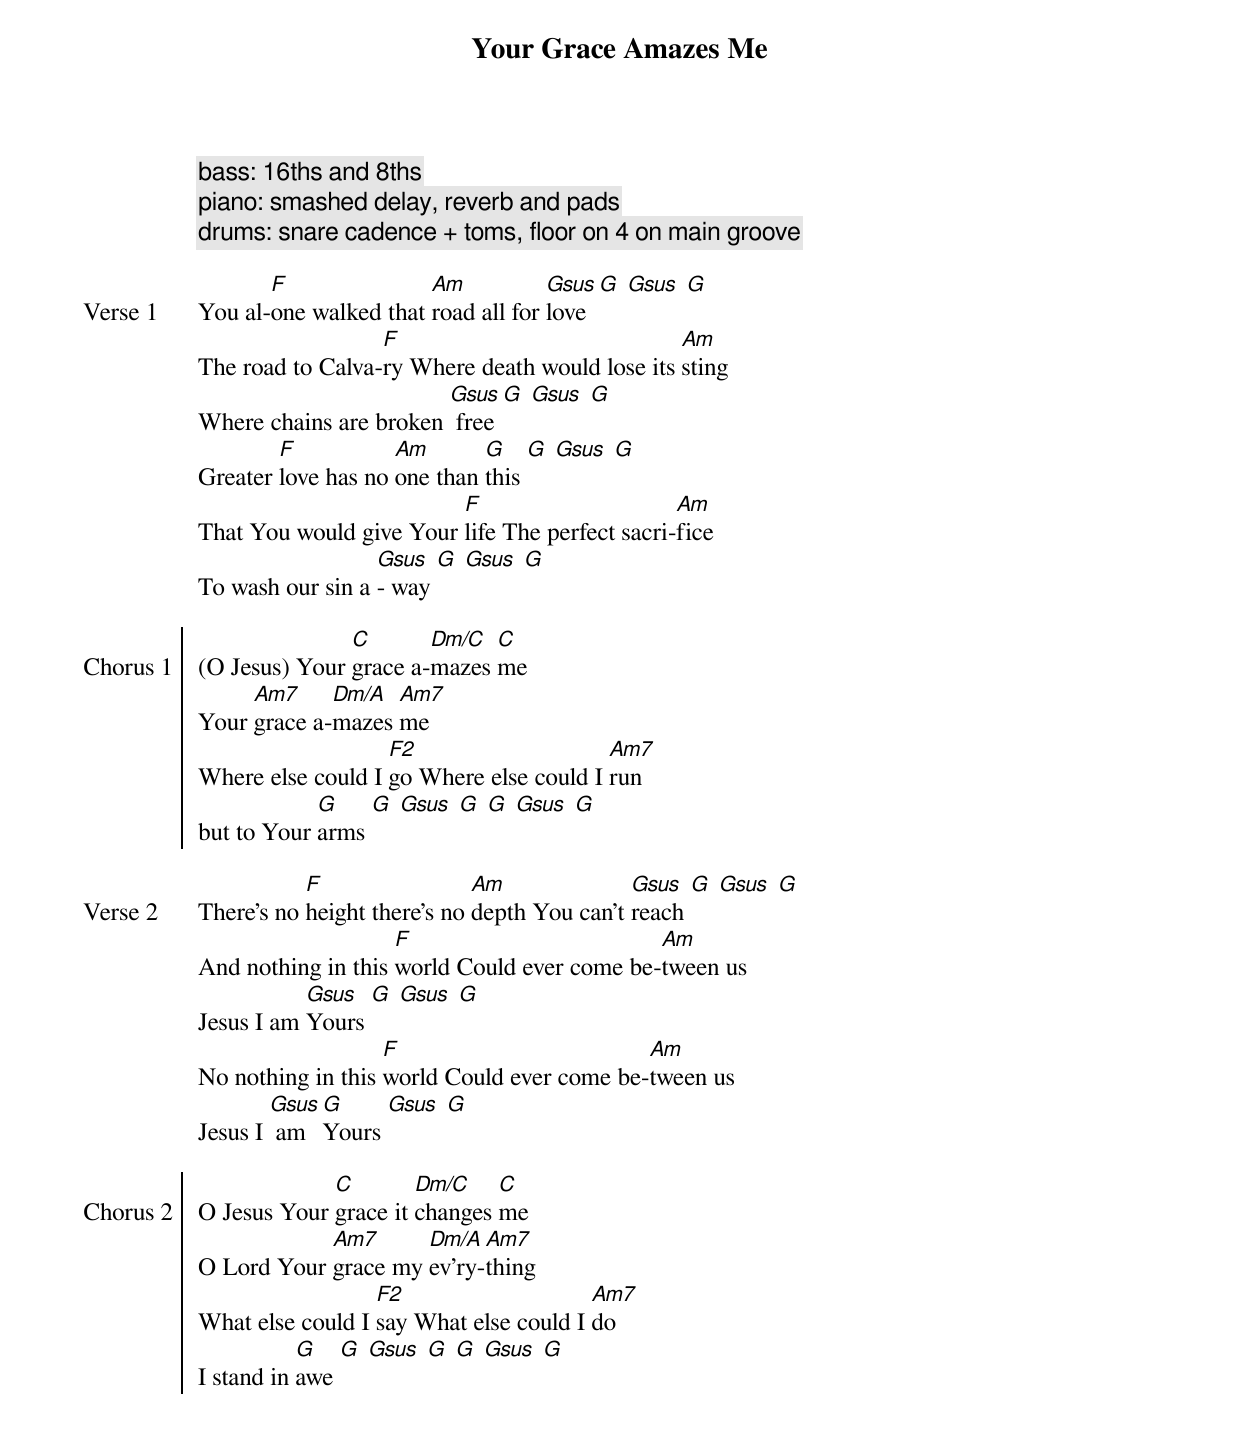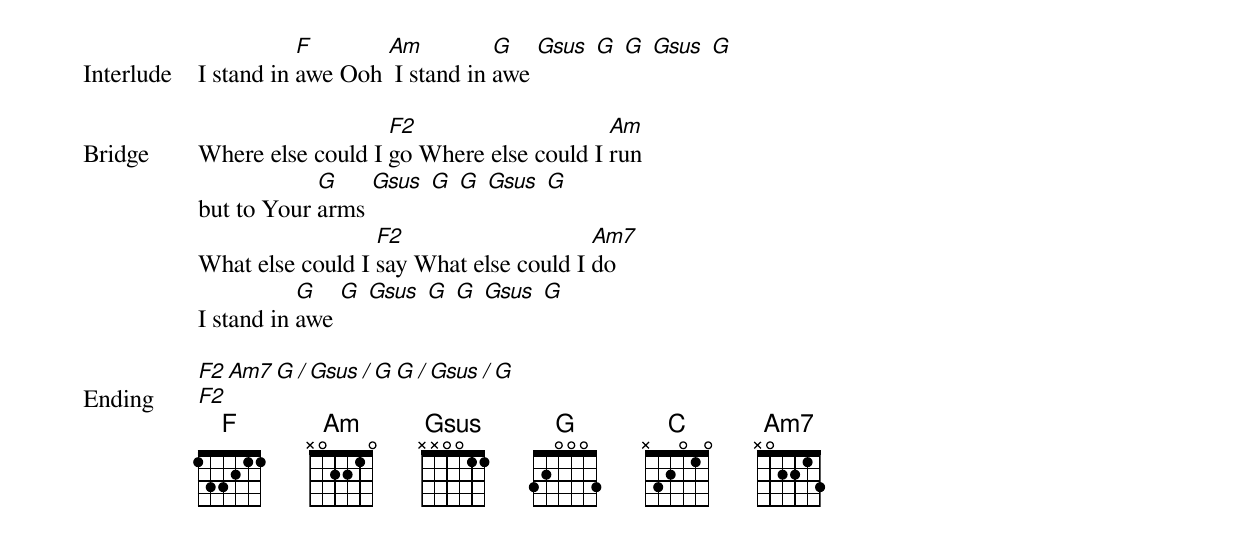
{title: Your Grace Amazes Me}
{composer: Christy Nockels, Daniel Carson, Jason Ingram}
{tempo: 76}
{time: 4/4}
{transpose: }
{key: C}

{c: bass: 16ths and 8ths}
{c: piano: smashed delay, reverb and pads}
{c: drums: snare cadence + toms, floor on 4 on main groove}

{start_of_verse: Verse 1}
You al-[F]one walked that [Am]road all for [Gsus]love [G] [Gsus] [G]
The road to Calva-[F]ry Where death would lose its [Am]sting
Where chains are broken [Gsus] free [G] [Gsus] [G]
Greater [F]love has no [Am]one than [G]this [G] [Gsus] [G]
That You would give Your [F]life The perfect sacri-[Am]fice
To wash our sin a [Gsus]- way [G] [Gsus] [G]
{end_of_verse: Verse 1}

{soc: Chorus 1}
(O Jesus) Your [C]grace a-[Dm/C]mazes [C]me
Your [Am7]grace a-[Dm/A]mazes [Am7]me
Where else could I [F2]go Where else could I [Am7]run
but to Your [G]arms [G] [Gsus] [G] [G] [Gsus] [G]
{eoc: Chorus 1}

{start_of_verse: Verse 2}
There's no [F]height there's no [Am]depth You can't [Gsus]reach [G] [Gsus] [G]
And nothing in this [F]world Could ever come be-[Am]tween us
Jesus I am [Gsus]Yours [G] [Gsus] [G]
No nothing in this [F]world Could ever come be-[Am]tween us
Jesus I [Gsus] am [G]Yours [Gsus] [G]
{end_of_verse: Verse 2}

{soc: Chorus 2}
O Jesus Your [C]grace it [Dm/C]changes [C]me
O Lord Your [Am7]grace my [Dm/A]ev'ry-[Am7]thing
What else could I [F2]say What else could I [Am7]do
I stand in [G]awe [G] [Gsus] [G] [G] [Gsus] [G]
{eoc: Chorus 2}

{np}

{start_of_verse: Interlude}
I stand in [F]awe Ooh [Am] I stand in [G]awe [Gsus] [G] [G] [Gsus] [G]
{end_of_verse: Interlude}

{start_of_verse: Bridge}
Where else could I [F2]go Where else could I [Am]run
but to Your [G]arms [Gsus] [G] [G] [Gsus] [G]
What else could I [F2]say What else could I [Am7]do
I stand in [G]awe [G] [Gsus] [G] [G] [Gsus] [G]
{end_of_verse: Bridge}

{start_of_verse: Ending}
[F2][Am7][G / Gsus / G][G / Gsus / G]
[F2]
{end_of_verse: Ending}
